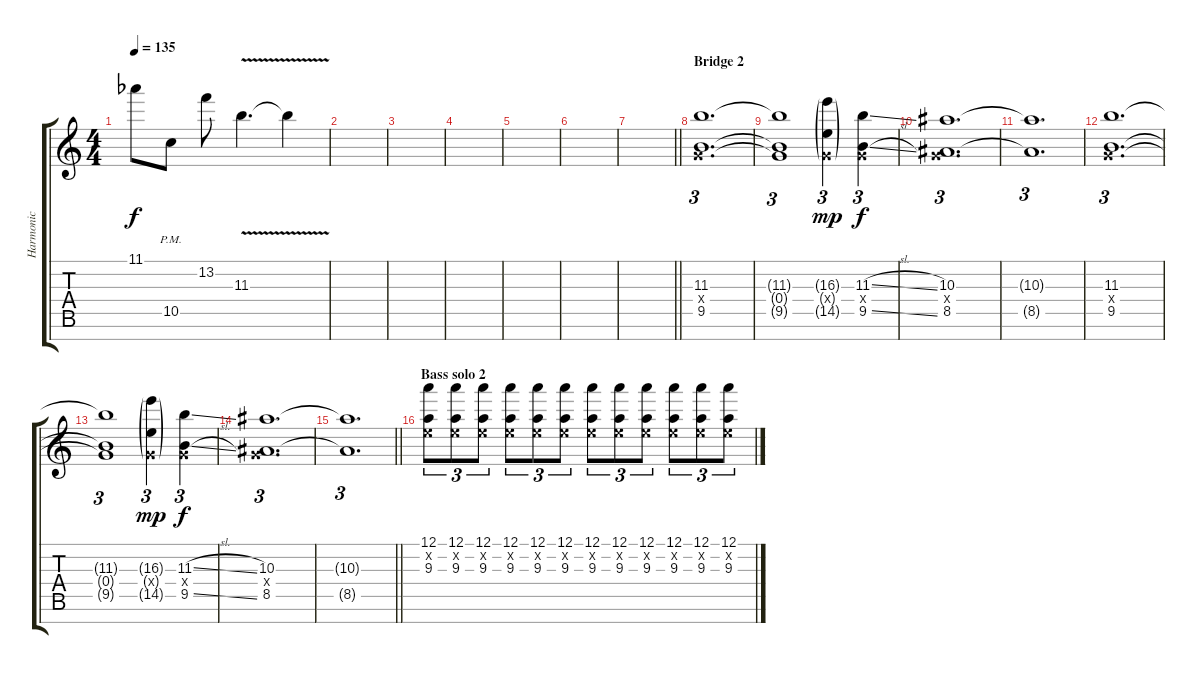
\track ("Harmonic" "Harmonic") {instrument distortionguitar}
\staff {score tabs}
\tuning (A4 E4 C4 G3 D3 A2 E2) {hide}
\ts (4 4)
\tempo 135
\clef g2
\ks c
11.1{acc b}.8{dy f} 10.5{pm}.8 13.2.8 11.3{v}.4{d} 11.3{t}.4 |
|
|
|
|
|
\barLineRight lightlight
|
\section ("" "Bridge 2")
(11.3 0.4{x} 9.5).1{d tu (3 2)} |
(11.3{t} 0.4{t} 9.5{t}).1{tu (3 2)} (16.3{g} 0.4{g x} 14.5{g}).4{tu (3 2) dy mp} (11.3{sl} 0.4{x} 9.5{sl}).4{tu (3 2) dy f} |
(10.3 0.4{x} 8.5).1{d tu (3 2)} |
(10.3{t} 8.5{t}).1{d tu (3 2)} |
(11.3 0.4{x} 9.5).1{d tu (3 2)} |
(11.3{t} 0.4{t} 9.5{t}).1{tu (3 2)} (16.3{g} 0.4{g x} 14.5{g}).4{tu (3 2) dy mp} (11.3{sl} 0.4{x} 9.5{sl}).4{tu (3 2) dy f} |
(10.3 0.4{x} 8.5).1{d tu (3 2)} |
\barLineRight lightlight
(10.3{t} 8.5{t}).1{d tu (3 2)} |
\section ("" "Bass solo 2")
(12.1 0.2{x} 9.3).8{tu (3 2)} (12.1 0.2{x} 9.3).8{tu (3 2)} (12.1 0.2{x} 9.3).8{tu (3 2)} (12.1 0.2{x} 9.3).8{tu (3 2)} (12.1 0.2{x} 9.3).8{tu (3 2)} (12.1 0.2{x} 9.3).8{tu (3 2)} (12.1 0.2{x} 9.3).8{tu (3 2)} (12.1 0.2{x} 9.3).8{tu (3 2)} (12.1 0.2{x} 9.3).8{tu (3 2)} (12.1 0.2{x} 9.3).8{tu (3 2)} (12.1 0.2{x} 9.3).8{tu (3 2)} (12.1 0.2{x} 9.3).8{tu (3 2)}
